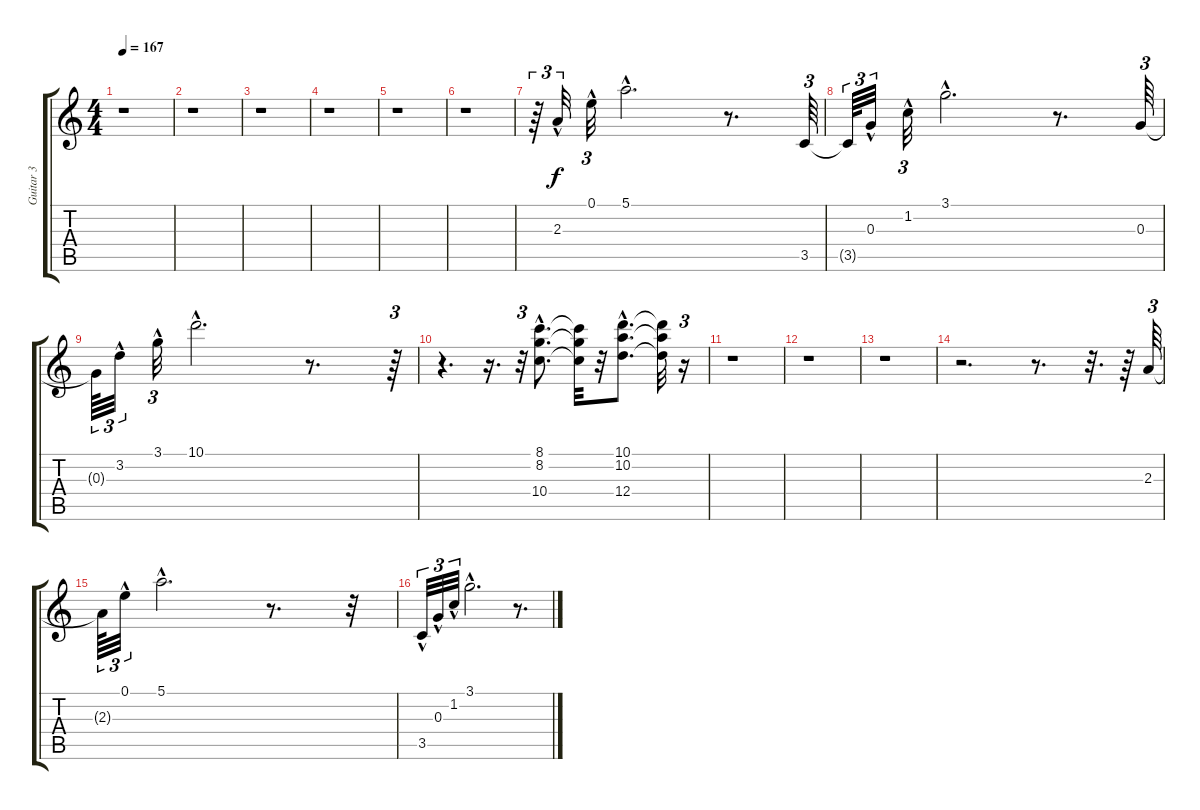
\track ("Guitar 3" "Guitar 3") {instrument electricguitarclean}
\staff {score tabs}
\tuning (E4 B3 G3 D3 A2 E2) {hide}
\ts (4 4)
\tempo 167
\clef g2
\ks c
r.1{dy f} |
r.1 |
r.1 |
r.1 |
r.1 |
r.1 |
r.64{tu (3 2)} 2.3{hac}.32{tu (3 2)} 0.1{hac}.32{tu (3 2)} 5.1{hac}.2{d} r.8{d} 3.5.64{tu (3 2)} |
3.5{t}.64{tu (3 2)} 0.3{hac}.32{tu (3 2)} 1.2{hac}.32{tu (3 2)} 3.1{hac}.2{d} r.8{d} 0.3.64{tu (3 2)} |
0.3{t}.64{tu (3 2)} 3.2{hac}.32{tu (3 2)} 3.1{hac}.32{tu (3 2)} 10.1{hac}.2{d} r.8{d} r.64{tu (3 2)} |
r.4{d} r.16{d} r.32{tu (3 2)} (8.1{hac} 8.2{hac} 10.4{hac}).8{d} (8.1{t} 8.2{t} 10.4{t}).32 r.32 (10.1{hac} 10.2{hac} 12.4{hac}).8{d} (10.1{t} 10.2{t} 12.4{t}).32 r.16{tu (3 2)} |
r.1 |
r.1 |
r.1 |
r.2{d} r.8{d} r.32{d} r.64 2.3.64{tu (3 2)} |
2.3{t}.64{tu (3 2)} 0.1{hac}.32{tu (3 2)} 5.1{hac}.2{d} r.8{d} r.32 |
3.5{hac}.32{tu (3 2)} 0.3{hac}.32{tu (3 2)} 1.2{hac}.32{tu (3 2)} 3.1{hac}.2{d} r.8{d}
